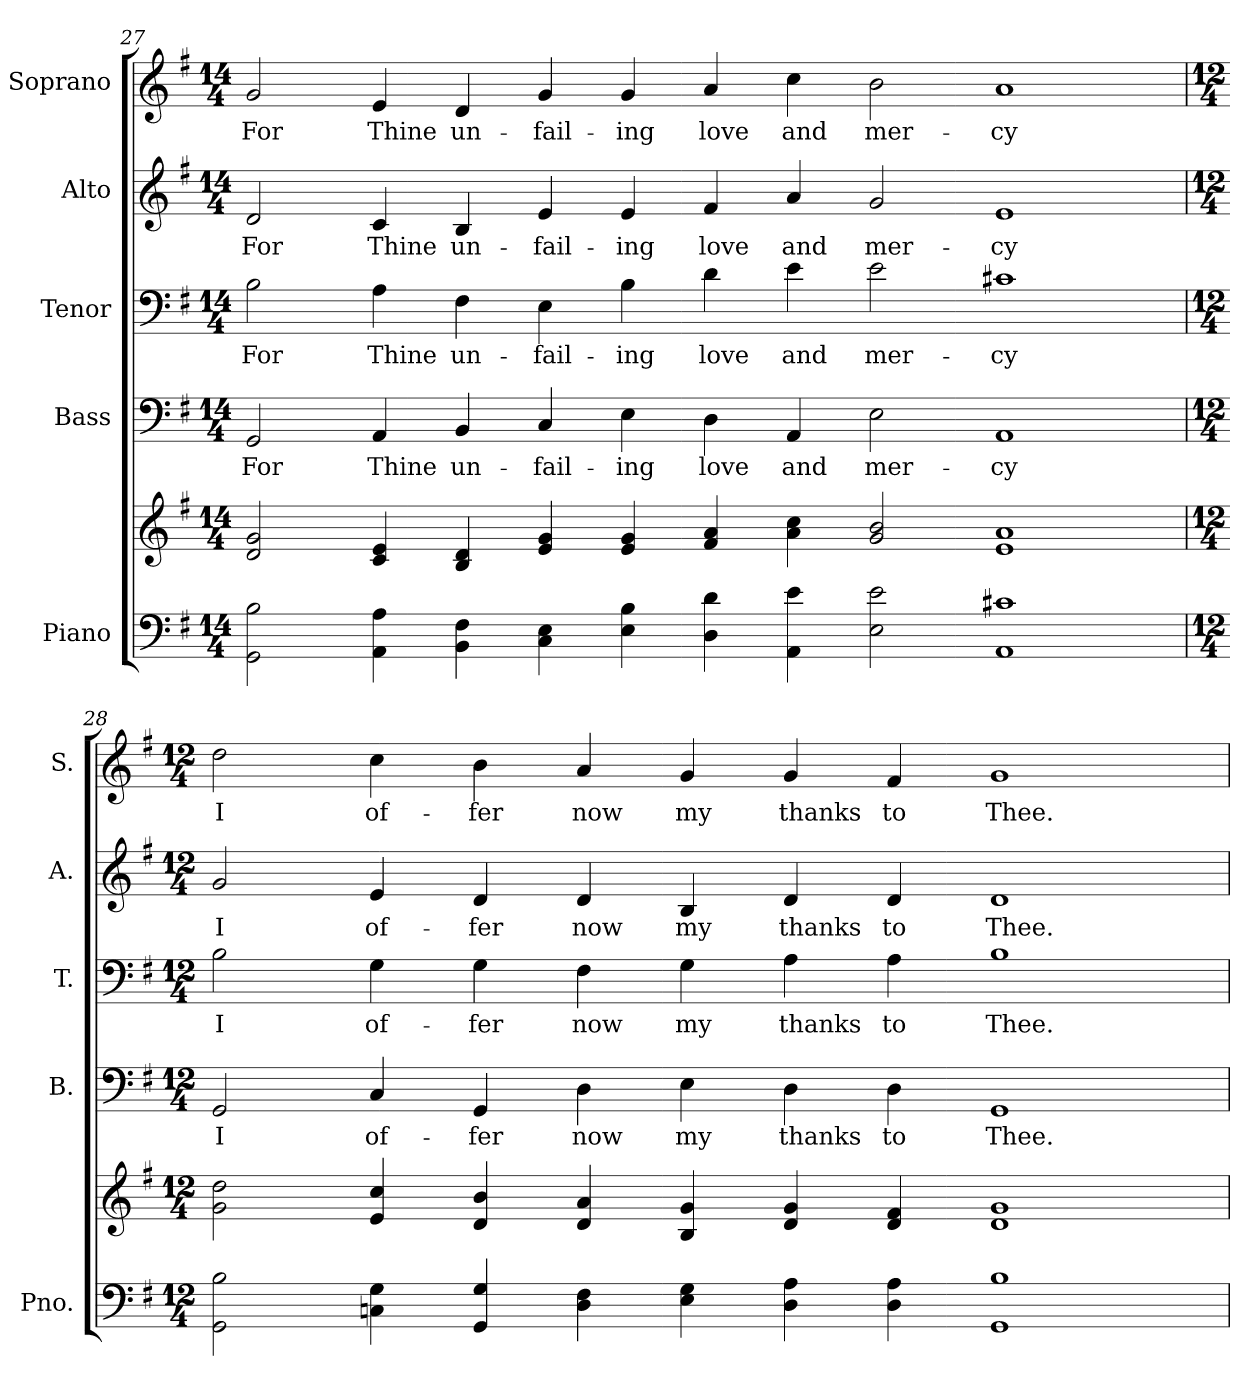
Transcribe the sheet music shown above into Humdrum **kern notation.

**kern	**kern	**kern	**text	**kern	**text	**kern	**text	**kern	**text
*part5	*part5	*part4	*part4	*part3	*part3	*part2	*part2	*part1	*part1
*staff6	*staff5	*staff4	*staff4	*staff3	*staff3	*staff2	*staff2	*staff1	*staff1
*I"Piano	*	*I"Bass	*	*I"Tenor	*	*I"Alto	*	*I"Soprano	*
*I'Pno.	*	*I'B.	*	*I'T.	*	*I'A.	*	*I'S.	*
!!LO:PB:g=z
*clefF4	*clefG2	*clefF4	*	*clefF4	*	*clefG2	*	*clefG2	*
*k[f#]	*k[f#]	*k[f#]	*	*k[f#]	*	*k[f#]	*	*k[f#]	*
*G:	*G:	*G:	*	*G:	*	*G:	*	*G:	*
*M14/4	*M14/4	*M14/4	*	*M14/4	*	*M14/4	*	*M14/4	*
=27	=27	=27	=27	=27	=27	=27	=27	=27	=27
!	!	!	!LO:LY:b:color=#000000	!	!	!	!	!	!
!	!	!	!	!	!LO:LY:b:color=#000000	!	!	!	!
!	!	!	!	!	!	!	!LO:LY:b:color=#000000	!	!
!	!	!	!	!	!	!	!	!	!LO:LY:b:color=#000000
2GGi\ 2Bi	2di/ 2gi	2GGi/	For	2Bi\	For	2di/	For	2gi/	For
!	!	!	!LO:LY:b:color=#000000	!	!	!	!	!	!
!	!	!	!	!	!LO:LY:b:color=#000000	!	!	!	!
!	!	!	!	!	!	!	!LO:LY:b:color=#000000	!	!
!	!	!	!	!	!	!	!	!	!LO:LY:b:color=#000000
4AAi\ 4Ai	4ci/ 4ei	4AAi/	Thine	4Ai\	Thine	4ci/	Thine	4ei/	Thine
!	!	!	!LO:LY:b:color=#000000	!	!	!	!	!	!
!	!	!	!	!	!LO:LY:b:color=#000000	!	!	!	!
!	!	!	!	!	!	!	!LO:LY:b:color=#000000	!	!
!	!	!	!	!	!	!	!	!	!LO:LY:b:color=#000000
4BBi\ 4F#i	4Bi/ 4di	4BBi/	un-	4F#i\	un-	4Bi/	un-	4di/	un-
!	!	!	!LO:LY:b:color=#000000	!	!	!	!	!	!
!	!	!	!	!	!LO:LY:b:color=#000000	!	!	!	!
!	!	!	!	!	!	!	!LO:LY:b:color=#000000	!	!
!	!	!	!	!	!	!	!	!	!LO:LY:b:color=#000000
4Ci\ 4Ei	4ei/ 4gi	4Ci/	-fail-	4Ei\	-fail-	4ei/	-fail-	4gi/	-fail-
!	!	!	!LO:LY:b:color=#000000	!	!	!	!	!	!
!	!	!	!	!	!LO:LY:b:color=#000000	!	!	!	!
!	!	!	!	!	!	!	!LO:LY:b:color=#000000	!	!
!	!	!	!	!	!	!	!	!	!LO:LY:b:color=#000000
4Ei\ 4Bi	4ei/ 4gi	4Ei\	-ing	4Bi\	-ing	4ei/	-ing	4gi/	-ing
!	!	!	!LO:LY:b:color=#000000	!	!	!	!	!	!
!	!	!	!	!	!LO:LY:b:color=#000000	!	!	!	!
!	!	!	!	!	!	!	!LO:LY:b:color=#000000	!	!
!	!	!	!	!	!	!	!	!	!LO:LY:b:color=#000000
4Di\ 4di	4f#i/ 4ai	4Di\	love	4di\	love	4f#i/	love	4ai/	love
!	!	!	!LO:LY:b:color=#000000	!	!	!	!	!	!
!	!	!	!	!	!LO:LY:b:color=#000000	!	!	!	!
!	!	!	!	!	!	!	!LO:LY:b:color=#000000	!	!
!	!	!	!	!	!	!	!	!	!LO:LY:b:color=#000000
4AAi\ 4ei	4ai\ 4cci	4AAi/	and	4ei\	and	4ai/	and	4cci\	and
!	!	!	!LO:LY:b:color=#000000	!	!	!	!	!	!
!	!	!	!	!	!LO:LY:b:color=#000000	!	!	!	!
!	!	!	!	!	!	!	!LO:LY:b:color=#000000	!	!
!	!	!	!	!	!	!	!	!	!LO:LY:b:color=#000000
2Ei\ 2ei	2gi/ 2bi	2Ei\	mer-	2ei\	mer-	2gi/	mer-	2bi\	mer-
!	!	!	!LO:LY:b:color=#000000	!	!	!	!	!	!
!	!	!	!	!	!LO:LY:b:color=#000000	!	!	!	!
!	!	!	!	!	!	!	!LO:LY:b:color=#000000	!	!
!	!	!	!	!	!	!	!	!	!LO:LY:b:color=#000000
1AAi 1c#Xi	1ei 1ai	1AAi	-cy	1c#Xi	-cy	1ei	-cy	1ai	-cy
!!LO:PB:g=z
=28	=28	=28	=28	=28	=28	=28	=28	=28	=28
*M12/4	*M12/4	*M12/4	*	*M12/4	*	*M12/4	*	*M12/4	*
!	!	!	!LO:LY:b:color=#000000	!	!	!	!	!	!
!	!	!	!	!	!LO:LY:b:color=#000000	!	!	!	!
!	!	!	!	!	!	!	!LO:LY:b:color=#000000	!	!
!	!	!	!	!	!	!	!	!	!LO:LY:b:color=#000000
2GGi\ 2Bi	2gi\ 2ddi	2GGi/	I	2Bi\	I	2gi/	I	2ddi\	I
!	!	!	!LO:LY:b:color=#000000	!	!	!	!	!	!
!	!	!	!	!	!LO:LY:b:color=#000000	!	!	!	!
!	!	!	!	!	!	!	!LO:LY:b:color=#000000	!	!
!	!	!	!	!	!	!	!	!	!LO:LY:b:color=#000000
4Cni\ 4Gi	4ei/ 4cci	4Ci/	of-	4Gi\	of-	4ei/	of-	4cci\	of-
!	!	!	!LO:LY:b:color=#000000	!	!	!	!	!	!
!	!	!	!	!	!LO:LY:b:color=#000000	!	!	!	!
!	!	!	!	!	!	!	!LO:LY:b:color=#000000	!	!
!	!	!	!	!	!	!	!	!	!LO:LY:b:color=#000000
4GGi/ 4Gi	4di/ 4bi	4GGi/	-fer	4Gi\	-fer	4di/	-fer	4bi\	-fer
!	!	!	!LO:LY:b:color=#000000	!	!	!	!	!	!
!	!	!	!	!	!LO:LY:b:color=#000000	!	!	!	!
!	!	!	!	!	!	!	!LO:LY:b:color=#000000	!	!
!	!	!	!	!	!	!	!	!	!LO:LY:b:color=#000000
4Di\ 4F#i	4di/ 4ai	4Di\	now	4F#i\	now	4di/	now	4ai/	now
!	!	!	!LO:LY:b:color=#000000	!	!	!	!	!	!
!	!	!	!	!	!LO:LY:b:color=#000000	!	!	!	!
!	!	!	!	!	!	!	!LO:LY:b:color=#000000	!	!
!	!	!	!	!	!	!	!	!	!LO:LY:b:color=#000000
4Ei\ 4Gi	4Bi/ 4gi	4Ei\	my	4Gi\	my	4Bi/	my	4gi/	my
!	!	!	!LO:LY:b:color=#000000	!	!	!	!	!	!
!	!	!	!	!	!LO:LY:b:color=#000000	!	!	!	!
!	!	!	!	!	!	!	!LO:LY:b:color=#000000	!	!
!	!	!	!	!	!	!	!	!	!LO:LY:b:color=#000000
4Di\ 4Ai	4di/ 4gi	4Di\	thanks	4Ai\	thanks	4di/	thanks	4gi/	thanks
!	!	!	!LO:LY:b:color=#000000	!	!	!	!	!	!
!	!	!	!	!	!LO:LY:b:color=#000000	!	!	!	!
!	!	!	!	!	!	!	!LO:LY:b:color=#000000	!	!
!	!	!	!	!	!	!	!	!	!LO:LY:b:color=#000000
4Di\ 4Ai	4di/ 4f#i	4Di\	to	4Ai\	to	4di/	to	4f#i/	to
!	!	!	!LO:LY:b:color=#000000	!	!	!	!	!	!
!	!	!	!	!	!LO:LY:b:color=#000000	!	!	!	!
!	!	!	!	!	!	!	!LO:LY:b:color=#000000	!	!
!	!	!	!	!	!	!	!	!	!LO:LY:b:color=#000000
1GGi 1Bi	1di 1gi	1GGi	Thee.	1Bi	Thee.	1di	Thee.	1gi	Thee.
=	=	=	=	=	=	=	=	=	=
*-	*-	*-	*-	*-	*-	*-	*-	*-	*-
